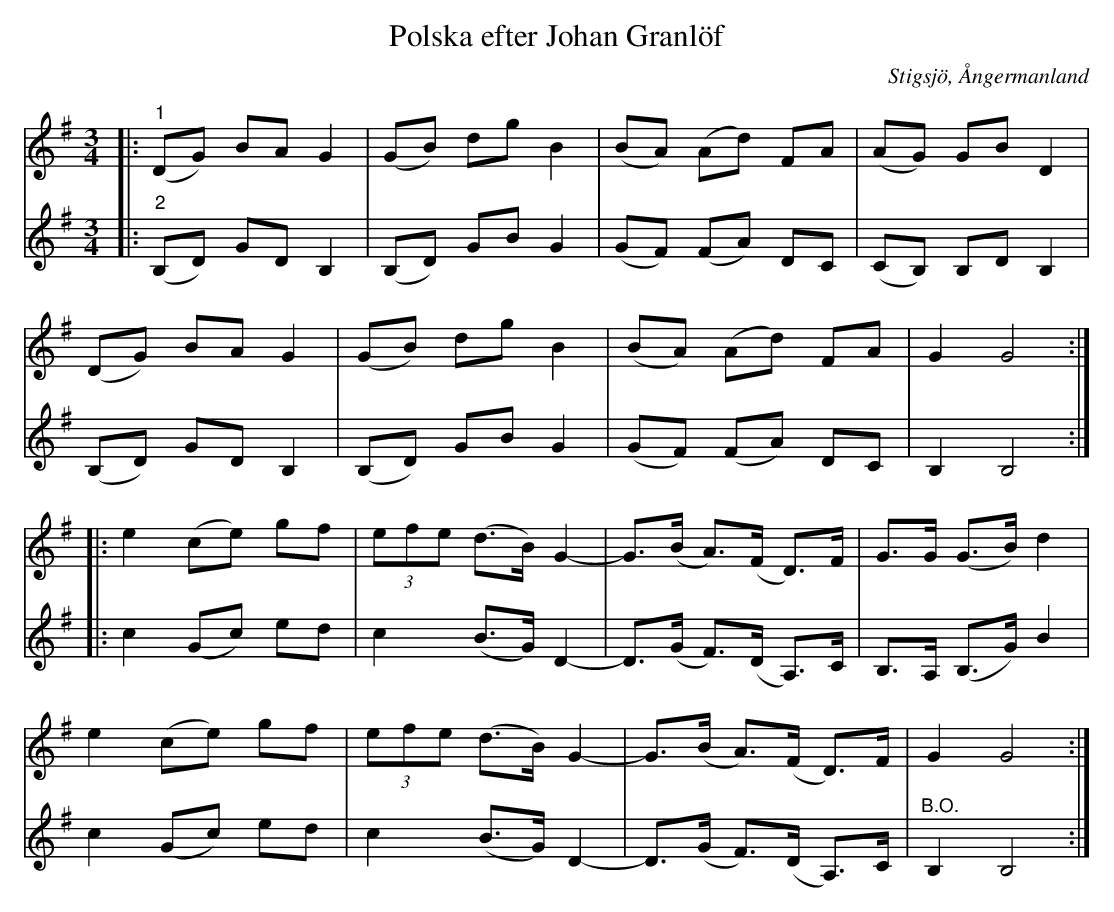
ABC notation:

X:1
T:Polska efter Johan Granlöf
O:Stigsjö, Ångermanland
L:1/8
M:3/4
K:G
V:1
|:"^1" (DG) BA G2 | (GB) dg B2 | (BA) (Ad) FA | (AG) GB D2 |
 (DG) BA G2 | (GB) dg B2 | (BA) (Ad) FA | G2 G4 :|
|: e2 (ce) gf | (3efe (d>B) G2- | G>(B A>)(F D>)F | G>G (G>B) d2 |
e2 (ce) gf | (3efe (d>B) G2- | G>(B A>)(F D>)F | G2 G4 :|
V:2
|:"^2" (B,D) GD B,2 | (B,D) GB G2 | (GF) (FA) DC | (CB,) B,D B,2 |
(B,D) GD B,2 | (B,D) GB G2 | (GF) (FA) DC | B,2 B,4 :|
|: c2 (Gc) ed | c2 (B>G) D2- | D>(G F>)(D A,>)C | B,>A, (B,>G) B2 |
c2 (Gc) ed | c2 (B>G) D2- | D>(G F>)(D A,>)C | "^B.O." B,2 B,4 :|
